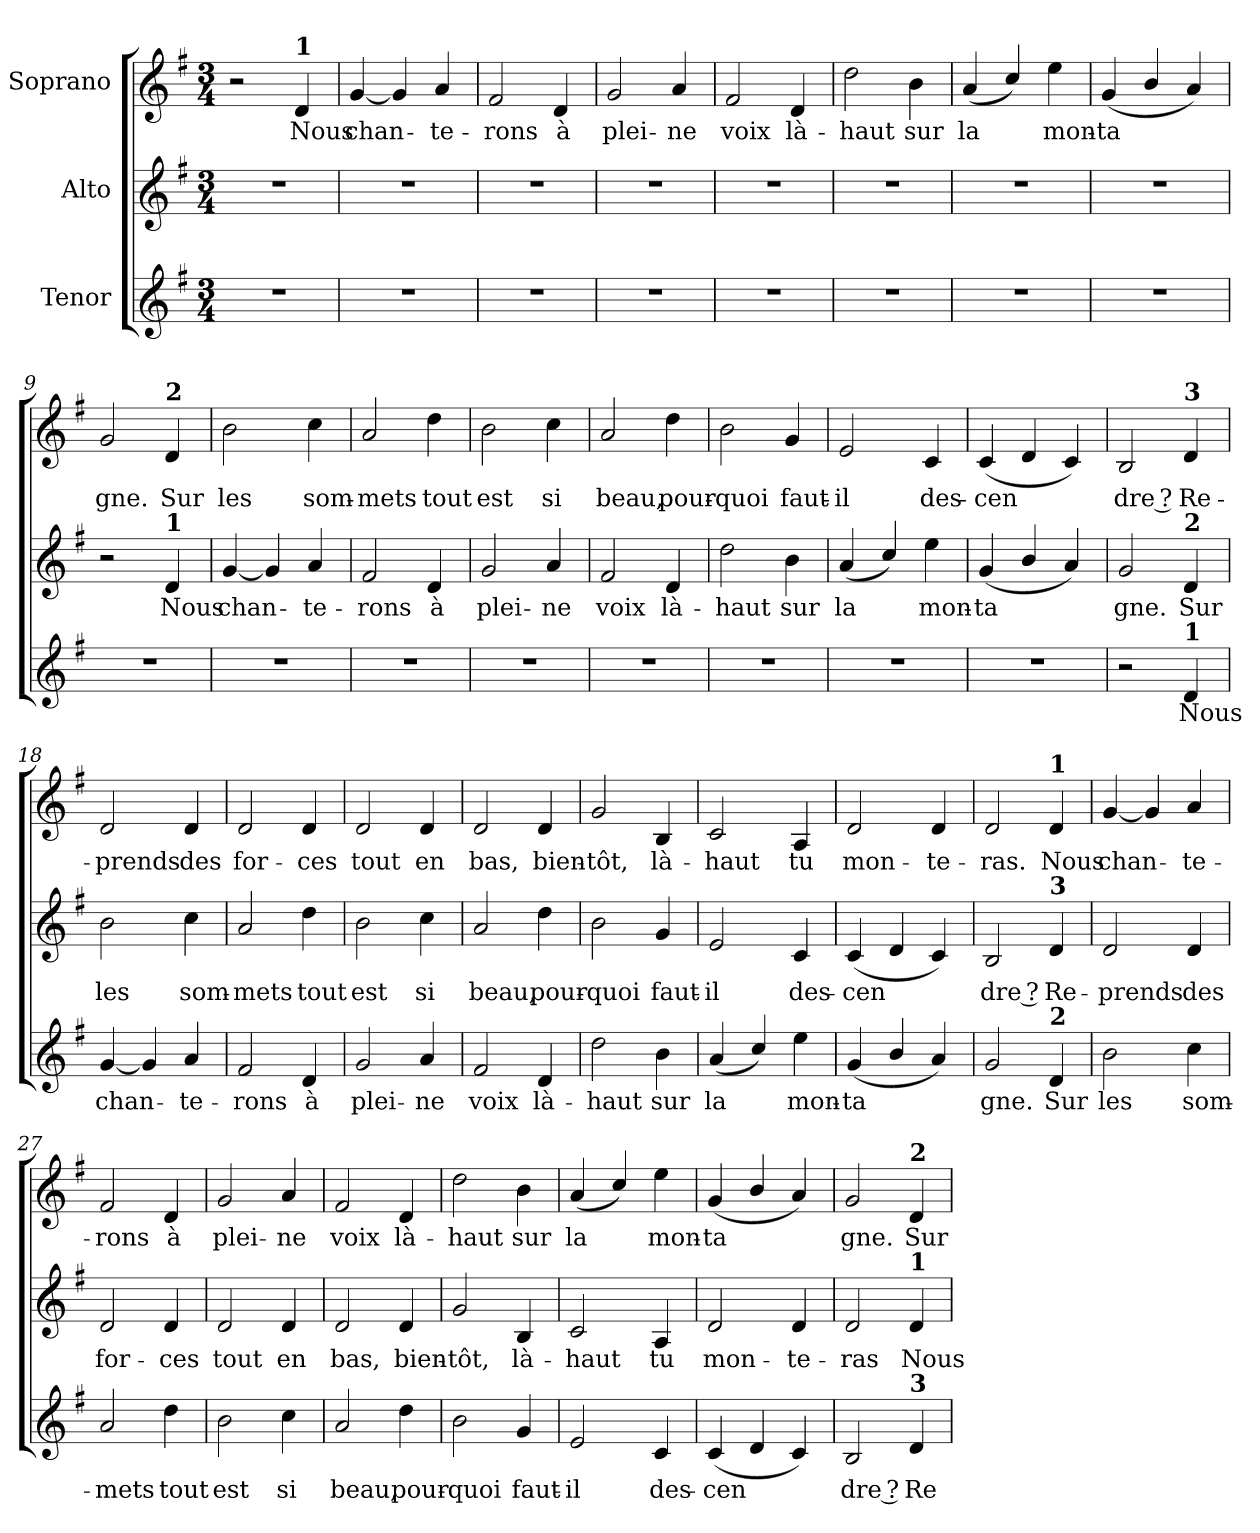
**kern	**text	**kern	**text	**kern	**text
*part3	*part3	*part2	*part2	*part1	*part1
*staff3	*staff3	*staff2	*staff2	*staff1	*staff1
*I"Tenor	*	*I"Alto	*	*I"Soprano	*
*clefG2	*	*clefG2	*	*clefG2	*
*k[f#]	*	*k[f#]	*	*k[f#]	*
*M3/4	*	*M3/4	*	*M3/4	*
=1	=1	=1	=1	=1	=1
2.r	.	2.r	.	2r	.
!	!	!	!	!LO:TX:a:B:t=1	!
!	!	!	!	!	!LO:LY:b
.	.	.	.	4d/	Nous
=2	=2	=2	=2	=2	=2
!	!	!	!	!	!LO:LY:b
2.r	.	2.r	.	[4g/	chan-
.	.	.	.	4g/]	.
!	!	!	!	!	!LO:LY:b
.	.	.	.	4a/	-te-
=3	=3	=3	=3	=3	=3
!	!	!	!	!	!LO:LY:b
2.r	.	2.r	.	2f#/	-rons
!	!	!	!	!	!LO:LY:b
.	.	.	.	4d/	à
=4	=4	=4	=4	=4	=4
!	!	!	!	!	!LO:LY:b
2.r	.	2.r	.	2g/	plei-
!	!	!	!	!	!LO:LY:b
.	.	.	.	4a/	-ne
=5	=5	=5	=5	=5	=5
!	!	!	!	!	!LO:LY:b
2.r	.	2.r	.	2f#/	voix
!	!	!	!	!	!LO:LY:b
.	.	.	.	4d/	là-
=6	=6	=6	=6	=6	=6
!	!	!	!	!	!LO:LY:b
2.r	.	2.r	.	2dd\	-haut
!	!	!	!	!	!LO:LY:b
.	.	.	.	4b\	sur
=7	=7	=7	=7	=7	=7
!	!	!	!	!	!LO:LY:b
2.r	.	2.r	.	(<4a/	la
.	.	.	.	4cc/)	.
!	!	!	!	!	!LO:LY:b
.	.	.	.	4ee\	mon-
=8	=8	=8	=8	=8	=8
!	!	!	!	!	!LO:LY:b
2.r	.	2.r	.	(<4g/	-ta
.	.	.	.	4b/	.
.	.	.	.	4a/)	.
!!LO:LB:g=z
=9	=9	=9	=9	=9	=9
!	!	!	!	!	!LO:LY:b
2.r	.	2r	.	2g/	gne.
!	!	!	!	!LO:TX:a:B:t=2	!
!	!	!LO:TX:a:B:t=1	!	!	!
!	!	!	!LO:LY:b	!	!LO:LY:b
.	.	4d/	Nous	4d/	Sur
=10	=10	=10	=10	=10	=10
!	!	!	!LO:LY:b	!	!LO:LY:b
2.r	.	[4g/	chan-	2b\	les
.	.	4g/]	.	.	.
!	!	!	!LO:LY:b	!	!LO:LY:b
.	.	4a/	-te-	4cc\	som-
=11	=11	=11	=11	=11	=11
!	!	!	!LO:LY:b	!	!LO:LY:b
2.r	.	2f#/	-rons	2a/	-mets
!	!	!	!LO:LY:b	!	!LO:LY:b
.	.	4d/	à	4dd\	tout
=12	=12	=12	=12	=12	=12
!	!	!	!LO:LY:b	!	!LO:LY:b
2.r	.	2g/	plei-	2b\	est
!	!	!	!LO:LY:b	!	!LO:LY:b
.	.	4a/	-ne	4cc\	si
=13	=13	=13	=13	=13	=13
!	!	!	!LO:LY:b	!	!LO:LY:b
2.r	.	2f#/	voix	2a/	beau,
!	!	!	!LO:LY:b	!	!LO:LY:b
.	.	4d/	là-	4dd\	pour-
=14	=14	=14	=14	=14	=14
!	!	!	!LO:LY:b	!	!LO:LY:b
2.r	.	2dd\	-haut	2b\	-quoi
!	!	!	!LO:LY:b	!	!LO:LY:b
.	.	4b\	sur	4g/	faut-
=15	=15	=15	=15	=15	=15
!	!	!	!LO:LY:b	!	!LO:LY:b
2.r	.	(<4a/	la	2e/	-il
.	.	4cc/)	.	.	.
!	!	!	!LO:LY:b	!	!LO:LY:b
.	.	4ee\	mon-	4c/	des-
=16	=16	=16	=16	=16	=16
!	!	!	!LO:LY:b	!	!LO:LY:b
2.r	.	(<4g/	-ta	(<4c/	-cen
.	.	4b/	.	4d/	.
.	.	4a/)	.	4c/)	.
=17	=17	=17	=17	=17	=17
!	!	!	!LO:LY:b	!	!LO:LY:b
2r	.	2g/	gne.	2B/	dre ?
!	!	!	!	!LO:TX:a:B:t=3	!
!	!	!LO:TX:a:B:t=2	!	!	!
!LO:TX:a:B:t=1	!	!	!	!	!
!	!LO:LY:b	!	!LO:LY:b	!	!LO:LY:b
4d/	Nous	4d/	Sur	4d/	Re-
!!LO:LB:g=z
=18	=18	=18	=18	=18	=18
!	!LO:LY:b	!	!LO:LY:b	!	!LO:LY:b
[4g/	chan-	2b\	les	2d/	-prends
4g/]	.	.	.	.	.
!	!LO:LY:b	!	!LO:LY:b	!	!LO:LY:b
4a/	-te-	4cc\	som-	4d/	des
=19	=19	=19	=19	=19	=19
!	!LO:LY:b	!	!LO:LY:b	!	!LO:LY:b
2f#/	-rons	2a/	-mets	2d/	for-
!	!LO:LY:b	!	!LO:LY:b	!	!LO:LY:b
4d/	à	4dd\	tout	4d/	-ces
=20	=20	=20	=20	=20	=20
!	!LO:LY:b	!	!LO:LY:b	!	!LO:LY:b
2g/	plei-	2b\	est	2d/	tout
!	!LO:LY:b	!	!LO:LY:b	!	!LO:LY:b
4a/	-ne	4cc\	si	4d/	en
=21	=21	=21	=21	=21	=21
!	!LO:LY:b	!	!LO:LY:b	!	!LO:LY:b
2f#/	voix	2a/	beau,	2d/	bas,
!	!LO:LY:b	!	!LO:LY:b	!	!LO:LY:b
4d/	là-	4dd\	pour-	4d/	bien-
=22	=22	=22	=22	=22	=22
!	!LO:LY:b	!	!LO:LY:b	!	!LO:LY:b
2dd\	-haut	2b\	-quoi	2g/	-tôt,
!	!LO:LY:b	!	!LO:LY:b	!	!LO:LY:b
4b\	sur	4g/	faut-	4B/	là-
=23	=23	=23	=23	=23	=23
!	!LO:LY:b	!	!LO:LY:b	!	!LO:LY:b
(<4a/	la	2e/	-il	2c/	-haut
4cc/)	.	.	.	.	.
!	!LO:LY:b	!	!LO:LY:b	!	!LO:LY:b
4ee\	mon-	4c/	des-	4A/	tu
=24	=24	=24	=24	=24	=24
!	!LO:LY:b	!	!LO:LY:b	!	!LO:LY:b
(<4g/	-ta	(<4c/	-cen	2d/	mon-
4b/	.	4d/	.	.	.
!	!	!	!	!	!LO:LY:b
4a/)	.	4c/)	.	4d/	-te-
=25	=25	=25	=25	=25	=25
!	!LO:LY:b	!	!LO:LY:b	!	!LO:LY:b
2g/	gne.	2B/	dre ?	2d/	-ras.
!	!	!	!	!LO:TX:a:B:t=1	!
!	!	!LO:TX:a:B:t=3	!	!	!
!LO:TX:a:B:t=2	!	!	!	!	!
!	!LO:LY:b	!	!LO:LY:b	!	!LO:LY:b
4d/	Sur	4d/	Re-	4d/	Nous
!!LO:LB:g=z
=26	=26	=26	=26	=26	=26
!	!LO:LY:b	!	!LO:LY:b	!	!LO:LY:b
2b\	les	2d/	-prends	[4g/	chan-
.	.	.	.	4g/]	.
!	!LO:LY:b	!	!LO:LY:b	!	!LO:LY:b
4cc\	som-	4d/	des	4a/	-te-
=27	=27	=27	=27	=27	=27
!	!LO:LY:b	!	!LO:LY:b	!	!LO:LY:b
2a/	-mets	2d/	for-	2f#/	-rons
!	!LO:LY:b	!	!LO:LY:b	!	!LO:LY:b
4dd\	tout	4d/	-ces	4d/	à
=28	=28	=28	=28	=28	=28
!	!LO:LY:b	!	!LO:LY:b	!	!LO:LY:b
2b\	est	2d/	tout	2g/	plei-
!	!LO:LY:b	!	!LO:LY:b	!	!LO:LY:b
4cc\	si	4d/	en	4a/	-ne
=29	=29	=29	=29	=29	=29
!	!LO:LY:b	!	!LO:LY:b	!	!LO:LY:b
2a/	beau,	2d/	bas,	2f#/	voix
!	!LO:LY:b	!	!LO:LY:b	!	!LO:LY:b
4dd\	pour-	4d/	bien-	4d/	là-
=30	=30	=30	=30	=30	=30
!	!LO:LY:b	!	!LO:LY:b	!	!LO:LY:b
2b\	-quoi	2g/	-tôt,	2dd\	-haut
!	!LO:LY:b	!	!LO:LY:b	!	!LO:LY:b
4g/	faut-	4B/	là-	4b\	sur
=31	=31	=31	=31	=31	=31
!	!LO:LY:b	!	!LO:LY:b	!	!LO:LY:b
2e/	-il	2c/	-haut	(<4a/	la
.	.	.	.	4cc/)	.
!	!LO:LY:b	!	!LO:LY:b	!	!LO:LY:b
4c/	des-	4A/	tu	4ee\	mon-
=32	=32	=32	=32	=32	=32
!	!LO:LY:b	!	!LO:LY:b	!	!LO:LY:b
(<4c/	-cen	2d/	mon-	(<4g/	-ta
4d/	.	.	.	4b/	.
!	!	!	!LO:LY:b	!	!
4c/)	.	4d/	-te-	4a/)	.
=33	=33	=33	=33	=33	=33
!	!LO:LY:b	!	!LO:LY:b	!	!LO:LY:b
2B/	dre ?	2d/	-ras	2g/	gne.
!	!	!	!	!LO:TX:a:B:t=2	!
!	!	!LO:TX:a:B:t=1	!	!	!
!LO:TX:a:B:t=3	!	!	!	!	!
!	!LO:LY:b	!	!LO:LY:b	!	!LO:LY:b
4d/	Re-	4d/	Nous	4d/	Sur
=	=	=	=	=	=
*-	*-	*-	*-	*-	*-
